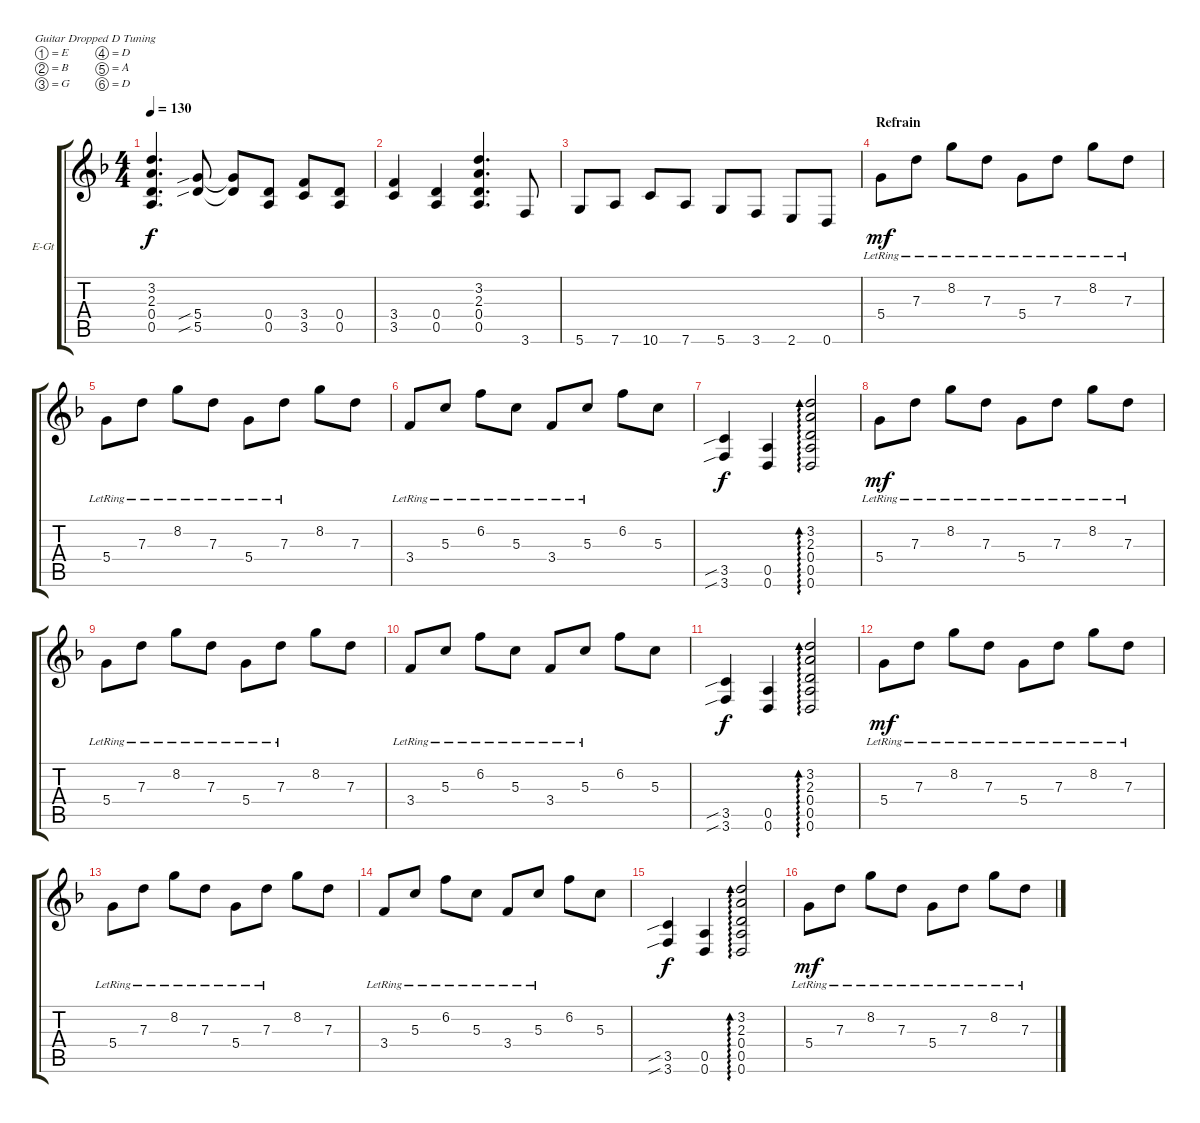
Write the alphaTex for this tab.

\defaultSystemsLayout 4
\bracketExtendMode groupsimilarinstruments
\firstSystemTrackNameOrientation horizontal
\otherSystemsTrackNameOrientation horizontal
\track ("Guitar 1 Overdrive" "E-Gt") {instrument electricguitarclean}
\staff {score tabs}
\tuning (E4 B3 G3 D3 A2 D2)
\ts (4 4)
\tempo 130
\clef g2
\ks dminor
(0.5{t} 0.4{t} 2.3{t} 3.2{t}).4{d dy f} (5.4{sib} 5.5{sib}).8 (5.4{t} 5.5{t}).8 (0.5 0.4).8 (3.4 3.5).8 (0.4 0.5).8 |
(3.4 3.5).4 (0.5 0.4).4 (0.5 0.4 2.3 3.2).4{d} 3.6.8 |
5.6.8 7.6.8 10.6.8 7.6.8 5.6.8 3.6.8 2.6.8 0.6.8 |
\section ("" "Refrain")
5.4{lr}.8{dy mf} 7.3{lr}.8 8.2{lr}.8 7.3{lr}.8 5.4{lr}.8 7.3{lr}.8 8.2{lr}.8 7.3{lr}.8 |
5.4{lr}.8 7.3{lr}.8 8.2{lr}.8 7.3{lr}.8 5.4{lr}.8 7.3{lr}.8 8.2.8 7.3.8 |
3.4{lr}.8 5.3{lr}.8 6.2{lr}.8 5.3{lr}.8 3.4{lr}.8 5.3{lr}.8 6.2.8 5.3.8 |
(3.5{sib} 3.6{sib}).4{dy f} (0.5 0.6).4 (0.5 0.4 2.3 3.2 0.6).2{ad 0} |
5.4{lr}.8{dy mf} 7.3{lr}.8 8.2{lr}.8 7.3{lr}.8 5.4{lr}.8 7.3{lr}.8 8.2{lr}.8 7.3{lr}.8 |
5.4{lr}.8 7.3{lr}.8 8.2{lr}.8 7.3{lr}.8 5.4{lr}.8 7.3{lr}.8 8.2.8 7.3.8 |
3.4{lr}.8 5.3{lr}.8 6.2{lr}.8 5.3{lr}.8 3.4{lr}.8 5.3{lr}.8 6.2.8 5.3.8 |
(3.5{sib} 3.6{sib}).4{dy f} (0.5 0.6).4 (0.5 0.4 2.3 3.2 0.6).2{ad 0} |
5.4{lr}.8{dy mf} 7.3{lr}.8 8.2{lr}.8 7.3{lr}.8 5.4{lr}.8 7.3{lr}.8 8.2{lr}.8 7.3{lr}.8 |
5.4{lr}.8 7.3{lr}.8 8.2{lr}.8 7.3{lr}.8 5.4{lr}.8 7.3{lr}.8 8.2.8 7.3.8 |
3.4{lr}.8 5.3{lr}.8 6.2{lr}.8 5.3{lr}.8 3.4{lr}.8 5.3{lr}.8 6.2.8 5.3.8 |
(3.5{sib} 3.6{sib}).4{dy f} (0.5 0.6).4 (0.5 0.4 2.3 3.2 0.6).2{ad 0} |
5.4{lr}.8{dy mf} 7.3{lr}.8 8.2{lr}.8 7.3{lr}.8 5.4{lr}.8 7.3{lr}.8 8.2{lr}.8 7.3{lr}.8
